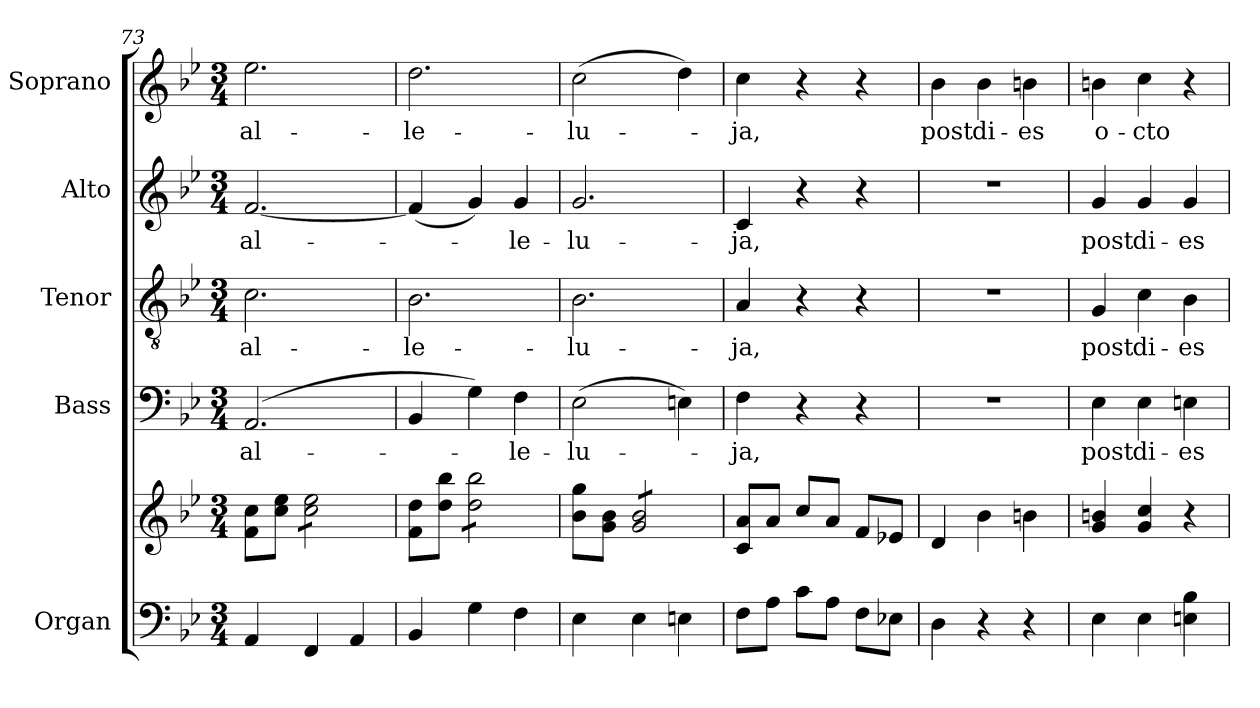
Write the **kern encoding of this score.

**kern	**kern	**kern	**text	**kern	**text	**kern	**text	**kern	**text
*part5	*part5	*part4	*part4	*part3	*part3	*part2	*part2	*part1	*part1
*staff6	*staff5	*staff4	*staff4	*staff3	*staff3	*staff2	*staff2	*staff1	*staff1
*I"Organ	*	*I"Bass	*	*I"Tenor	*	*I"Alto	*	*I"Soprano	*
*I'Org.	*	*I'B.	*	*I'T.	*	*I'A.	*	*I'S.	*
*clefF4	*clefG2	*clefF4	*	*clefGv2	*	*clefG2	*	*clefG2	*
*	*	*	*	*ITrd7c12	*	*	*	*	*
*k[b-e-]	*k[b-e-]	*k[b-e-]	*	*k[b-e-]	*	*k[b-e-]	*	*k[b-e-]	*
*B-:	*B-:	*B-:	*	*B-:	*	*B-:	*	*B-:	*
*M3/4	*M3/4	*M3/4	*	*M3/4	*	*M3/4	*	*M3/4	*
=73	=73	=73	=73	=73	=73	=73	=73	=73	=73
!	!	!	!LO:LY:b:color=#000000	!	!	!	!	!	!
!	!	!	!	!	!LO:LY:b:color=#000000	!	!	!	!
!	!	!	!	!	!	!	!LO:LY:b:color=#000000	!	!
!	!	!	!	!	!	!	!	!	!LO:LY:b:color=#000000
4AAi/	8fi\ 8cci\L	(2.AAi/	al-	2.Ci\	al-	[2.fi/	al-	2.ee-i\	al-
.	8cci\ 8ee-i\J	.	.	.	.	.	.	.	.
*	*tremolo	*	*	*	*	*	*	*	*
4FFi/	8cci\ 8ee-iL	.	.	.	.	.	.	.	.
.	8cci\ 8ee-i	.	.	.	.	.	.	.	.
4AAi/	8cci\ 8ee-i	.	.	.	.	.	.	.	.
.	8cci\ 8ee-iJ	.	.	.	.	.	.	.	.
*	*Xtremolo	*	*	*	*	*	*	*	*
=74	=74	=74	=74	=74	=74	=74	=74	=74	=74
!	!	!	!	!	!LO:LY:b:color=#000000	!	!	!	!
!	!	!	!	!	!	!	!	!	!LO:LY:b:color=#000000
4BB-i/	8fi\ 8ddi\L	4BB-i/	.	2.BB-i\	-le-	(4fi/]	.	2.ddi\	-le-
.	8ddi\ 8bb-i\J	.	.	.	.	.	.	.	.
*	*tremolo	*	*	*	*	*	*	*	*
4Gi\	8ddi\ 8bb-iL	4Gi\)	.	.	.	4gi/)	.	.	.
.	8ddi\ 8bb-i	.	.	.	.	.	.	.	.
!	!	!	!LO:LY:b:color=#000000	!	!	!	!	!	!
!	!	!	!	!	!	!	!LO:LY:b:color=#000000	!	!
4Fi\	8ddi\ 8bb-i	4Fi\	-le-	.	.	4gi/	-le-	.	.
.	8ddi\ 8bb-iJ	.	.	.	.	.	.	.	.
*	*Xtremolo	*	*	*	*	*	*	*	*
=75	=75	=75	=75	=75	=75	=75	=75	=75	=75
!	!	!	!LO:LY:b:color=#000000	!	!	!	!	!	!
!	!	!	!	!	!LO:LY:b:color=#000000	!	!	!	!
!	!	!	!	!	!	!	!LO:LY:b:color=#000000	!	!
!	!	!	!	!	!	!	!	!	!LO:LY:b:color=#000000
4E-i\	8b-i\ 8ggi\L	(2E-i\	-lu-	2.BB-i\	-lu-	2.gi/	-lu-	(2cci\	-lu-
.	8gi\ 8b-i\J	.	.	.	.	.	.	.	.
*	*tremolo	*	*	*	*	*	*	*	*
4E-i\	8gi/ 8b-iL	.	.	.	.	.	.	.	.
.	8gi/ 8b-i	.	.	.	.	.	.	.	.
4Eni\	8gi/ 8b-i	4Eni\)	.	.	.	.	.	4ddi\)	.
.	8gi/ 8b-iJ	.	.	.	.	.	.	.	.
*	*Xtremolo	*	*	*	*	*	*	*	*
=76	=76	=76	=76	=76	=76	=76	=76	=76	=76
!	!	!	!LO:LY:b:color=#000000	!	!	!	!	!	!
!	!	!	!	!	!LO:LY:b:color=#000000	!	!	!	!
!	!	!	!	!	!	!	!LO:LY:b:color=#000000	!	!
!	!	!	!	!	!	!	!	!	!LO:LY:b:color=#000000
8Fi\L	8ci/ 8ai/L	4Fi\	-ja,	4AAi/	-ja,	4ci/	-ja,	4cci\	-ja,
8Ai\J	8ai/J	.	.	.	.	.	.	.	.
8ci\L	8cci/L	4r	.	4r	.	4r	.	4r	.
8Ai\J	8ai/J	.	.	.	.	.	.	.	.
8Fi\L	8fi/L	4r	.	4r	.	4r	.	4r	.
8E-Xi\J	8e-Xi/J	.	.	.	.	.	.	.	.
=77	=77	=77	=77	=77	=77	=77	=77	=77	=77
!	!	!LO:N:vis=1	!	!LO:N:vis=1	!	!LO:N:vis=1	!	!	!
!	!	!	!	!	!	!	!	!	!LO:LY:b:color=#000000
4Di\	4di/	2.r	.	2.r	.	2.r	.	4b-i\	post
!	!	!	!	!	!	!	!	!	!LO:LY:b:color=#000000
4r	4b-i\	.	.	.	.	.	.	4b-i\	di-
!	!	!	!	!	!	!	!	!	!LO:LY:b:color=#000000
4r	4bni\	.	.	.	.	.	.	4bni\	-es
=78	=78	=78	=78	=78	=78	=78	=78	=78	=78
!	!	!	!LO:LY:b:color=#000000	!	!	!	!	!	!
!	!	!	!	!	!LO:LY:b:color=#000000	!	!	!	!
!	!	!	!	!	!	!	!LO:LY:b:color=#000000	!	!
!	!	!	!	!	!	!	!	!	!LO:LY:b:color=#000000
4E-i\	4gi/ 4bni	4E-i\	post	4GGi/	post	4gi/	post	4bni\	o-
!	!	!	!LO:LY:b:color=#000000	!	!	!	!	!	!
!	!	!	!	!	!LO:LY:b:color=#000000	!	!	!	!
!	!	!	!	!	!	!	!LO:LY:b:color=#000000	!	!
!	!	!	!	!	!	!	!	!	!LO:LY:b:color=#000000
4E-i\	4gi/ 4cci	4E-i\	di-	4Ci\	di-	4gi/	di-	4cci\	-cto
!	!	!	!LO:LY:b:color=#000000	!	!	!	!	!	!
!	!	!	!	!	!LO:LY:b:color=#000000	!	!	!	!
!	!	!	!	!	!	!	!LO:LY:b:color=#000000	!	!
4Eni\ 4B-i	4r	4Eni\	-es	4BB-i\	-es	4gi/	-es	4r	.
=	=	=	=	=	=	=	=	=	=
*-	*-	*-	*-	*-	*-	*-	*-	*-	*-
